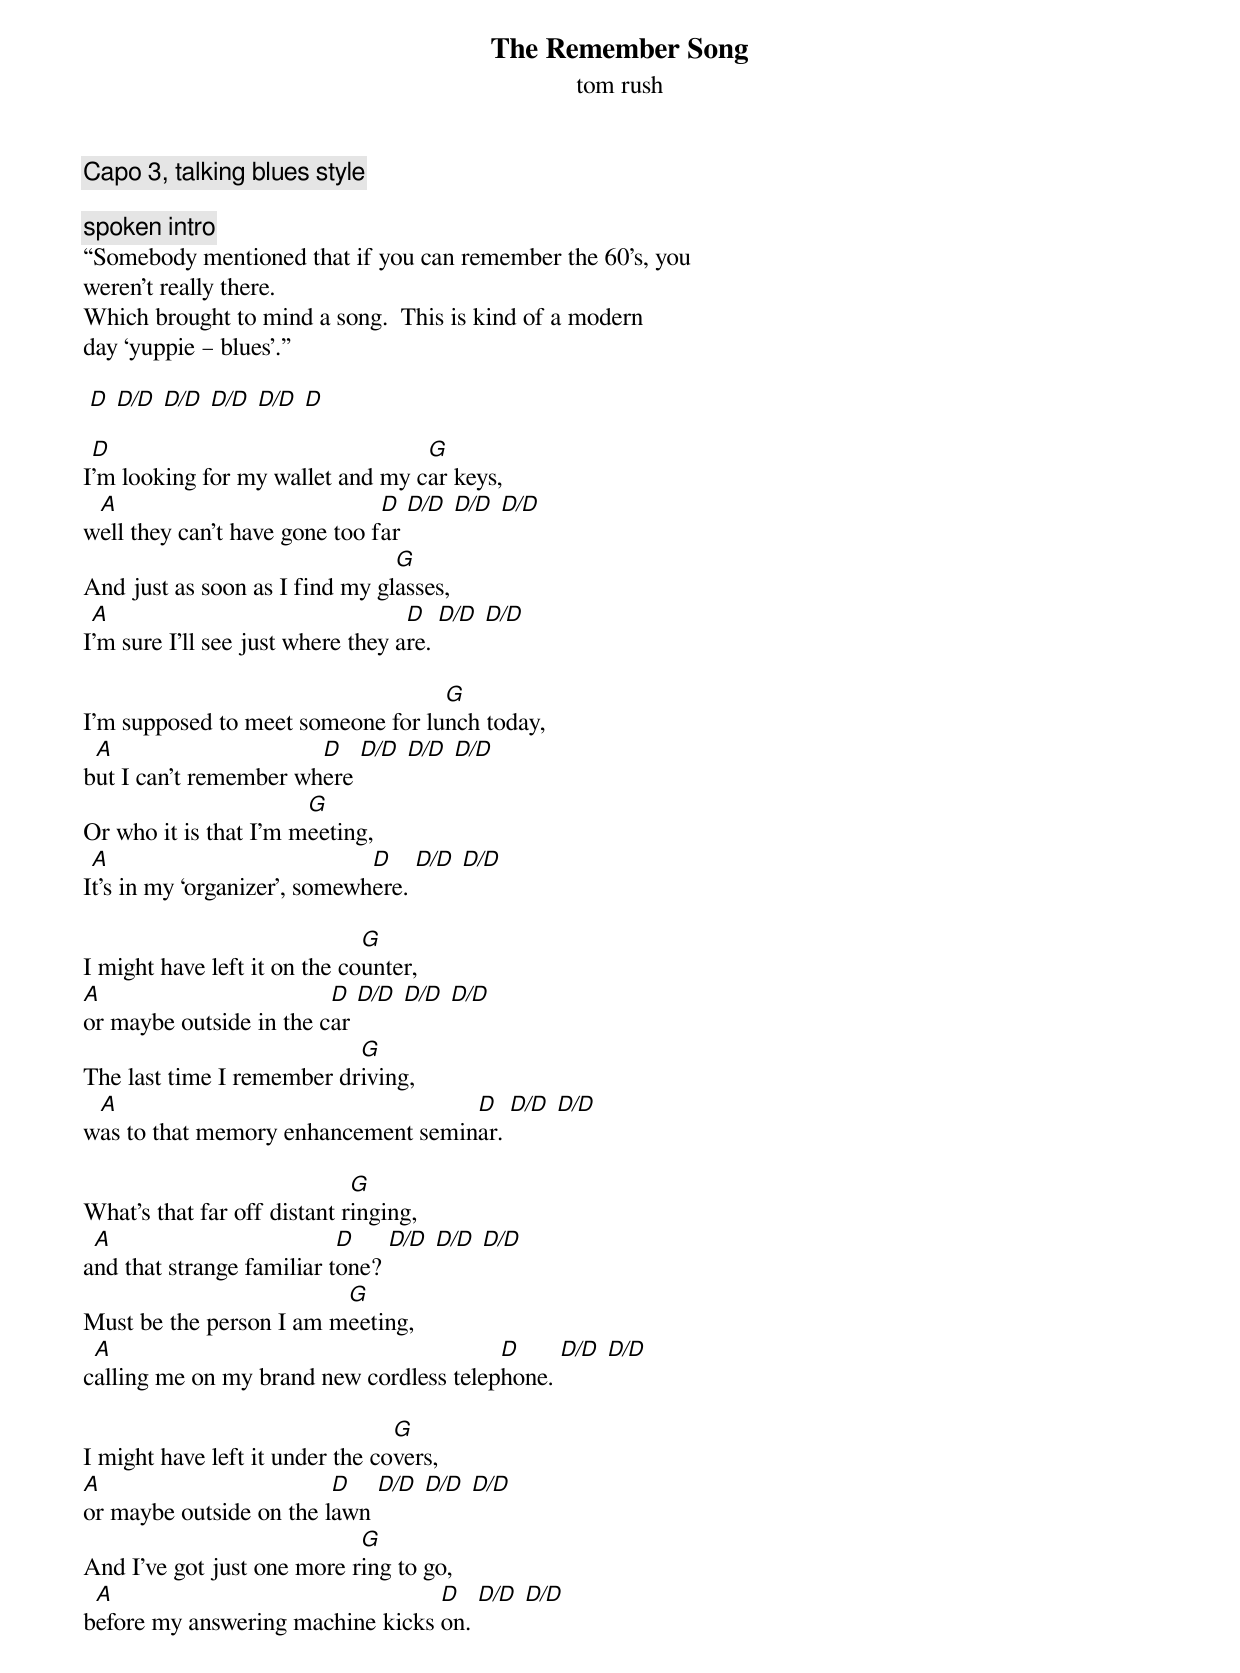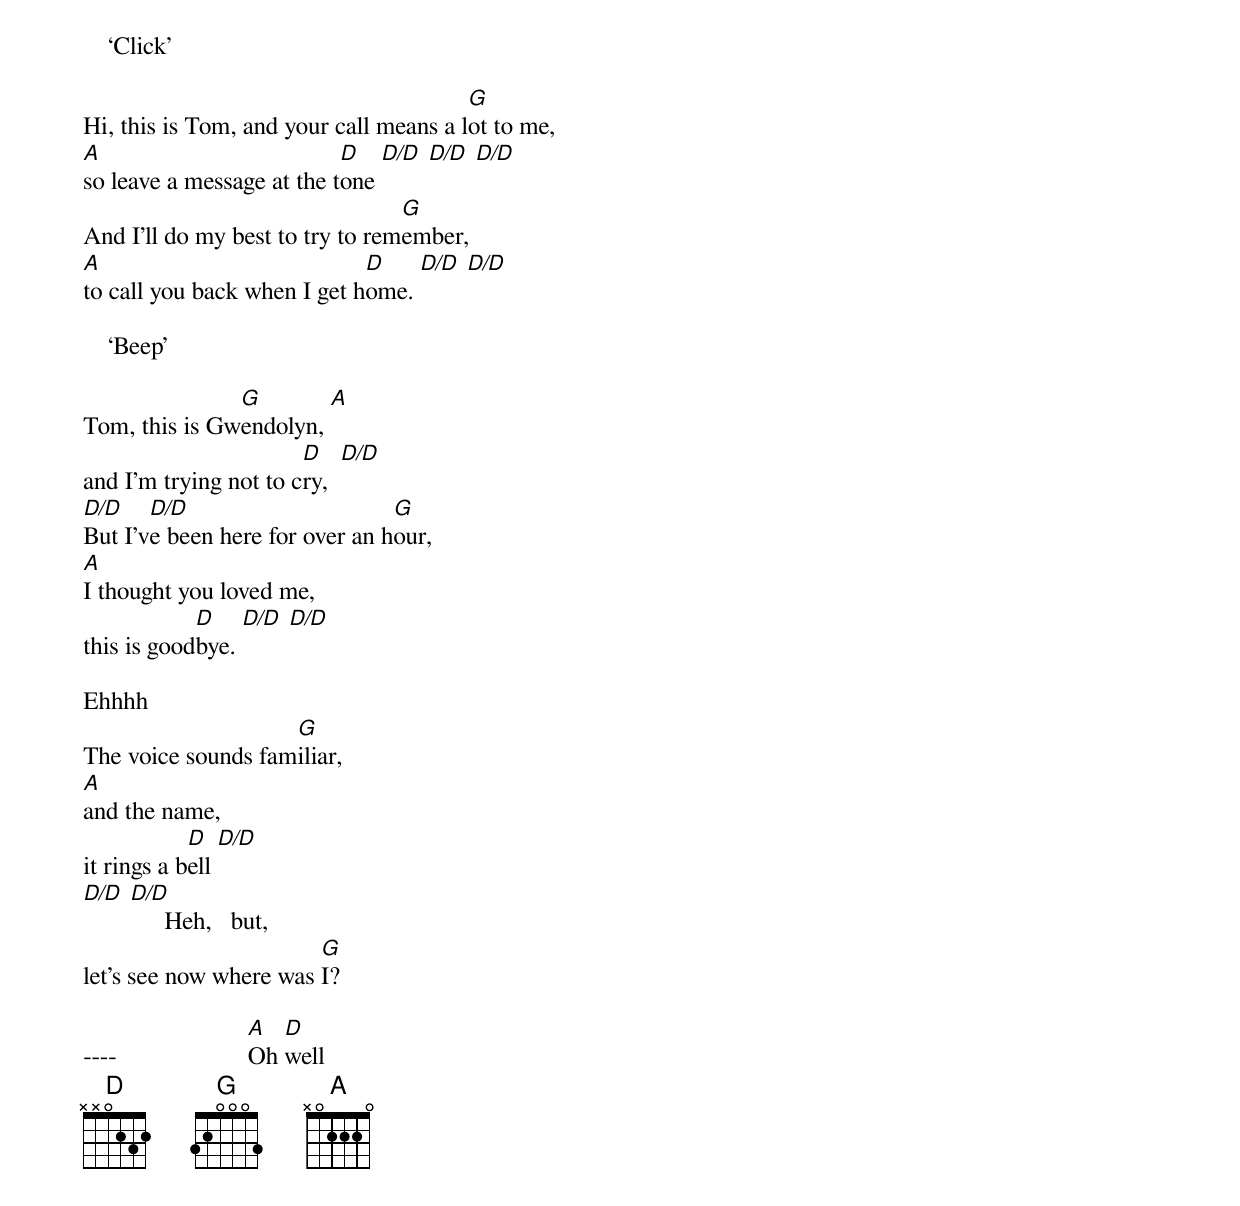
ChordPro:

{title: The Remember Song}
{subtitle: tom rush}

{c:Capo 3, talking blues style}

{c:spoken intro}
“Somebody mentioned that if you can remember the 60’s, you
weren’t really there.
Which brought to mind a song.  This is kind of a modern
day ‘yuppie – blues’.”

 [D] [D/D] [D/D] [D/D] [D/D] [D]

I[D]’m looking for my wallet and my c[G]ar keys,
w[A]ell they can’t have gone too f[D]ar [D/D] [D/D] [D/D]
And just as soon as I find my gl[G]asses,
I[A]’m sure I’ll see just where they a[D]re. [D/D] [D/D]

I’m supposed to meet someone for lu[G]nch today,
b[A]ut I can’t remember wh[D]ere [D/D] [D/D] [D/D]
Or who it is that I’m m[G]eeting,
I[A]t’s in my ‘organizer’, somewh[D]ere. [D/D] [D/D]

I might have left it on the co[G]unter,
[A]or maybe outside in the c[D]ar [D/D] [D/D] [D/D]
The last time I remember dr[G]iving,
w[A]as to that memory enhancement semin[D]ar. [D/D] [D/D]

What’s that far off distant r[G]inging,
a[A]nd that strange familiar t[D]one? [D/D] [D/D] [D/D]
Must be the person I am m[G]eeting,
c[A]alling me on my brand new cordless telep[D]hone. [D/D] [D/D]

I might have left it under the co[G]vers,
[A]or maybe outside on the l[D]awn [D/D] [D/D] [D/D]
And I’ve got just one more r[G]ing to go,
b[A]efore my answering machine kicks [D]on. [D/D] [D/D]

    ‘Click’

Hi, this is Tom, and your call means a l[G]ot to me,
[A]so leave a message at the t[D]one [D/D] [D/D] [D/D]
And I’ll do my best to try to rem[G]ember,
[A]to call you back when I get h[D]ome. [D/D] [D/D]

    ‘Beep’

Tom, this is Gw[G]endolyn, [A]
and I’m trying not to c[D]ry,  [D/D]
[D/D]But I’v[D/D]e been here for over an h[G]our,
[A]I thought you loved me,
this is good[D]bye. [D/D] [D/D]

Ehhhh
The voice sounds fam[G]iliar,
[A]and the name,
it rings a b[D]ell [D/D]
[D/D] [D/D]
             Heh,   but,
let’s see now where was [G]I?

----                     [A]Oh [D]well
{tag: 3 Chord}
